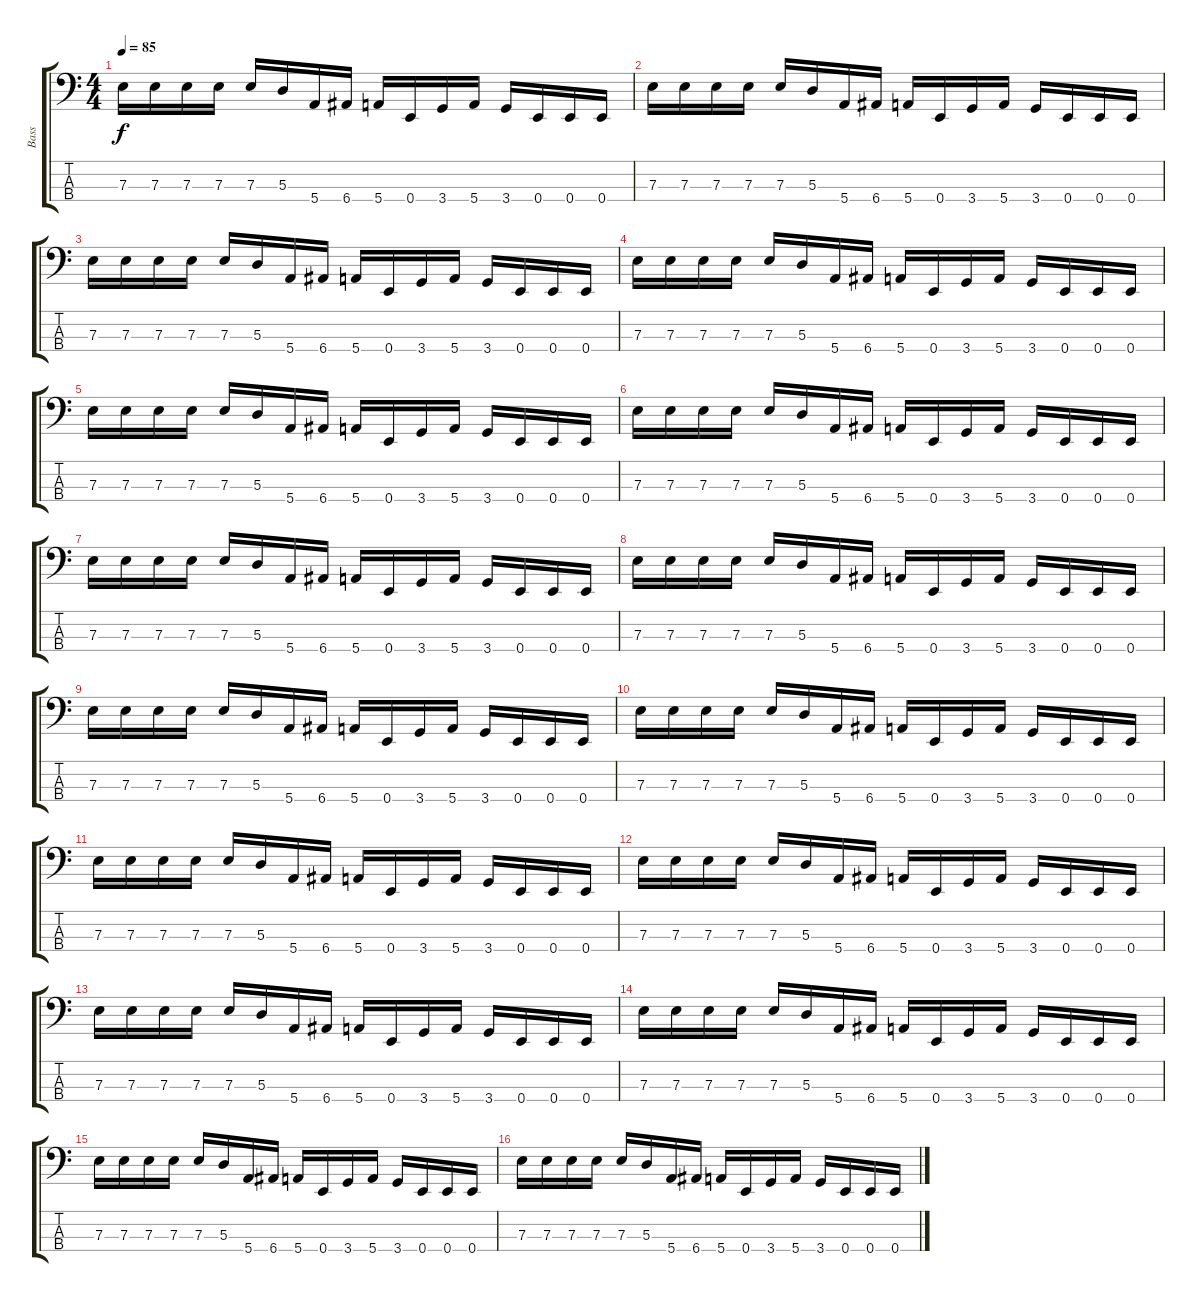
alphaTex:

\track ("Bass" "Bass") {instrument electricbassfinger}
\staff {score tabs}
\tuning (G2 D2 A1 E1) {hide}
\ts (4 4)
\tempo 85
\clef f4
\ks c
7.3.16{dy f} 7.3.16 7.3.16 7.3.16 7.3.16 5.3.16 5.4.16 6.4.16 5.4.16 0.4.16 3.4.16 5.4.16 3.4.16 0.4.16 0.4.16 0.4.16 |
7.3.16 7.3.16 7.3.16 7.3.16 7.3.16 5.3.16 5.4.16 6.4.16 5.4.16 0.4.16 3.4.16 5.4.16 3.4.16 0.4.16 0.4.16 0.4.16 |
7.3.16 7.3.16 7.3.16 7.3.16 7.3.16 5.3.16 5.4.16 6.4.16 5.4.16 0.4.16 3.4.16 5.4.16 3.4.16 0.4.16 0.4.16 0.4.16 |
7.3.16 7.3.16 7.3.16 7.3.16 7.3.16 5.3.16 5.4.16 6.4.16 5.4.16 0.4.16 3.4.16 5.4.16 3.4.16 0.4.16 0.4.16 0.4.16 |
7.3.16 7.3.16 7.3.16 7.3.16 7.3.16 5.3.16 5.4.16 6.4.16 5.4.16 0.4.16 3.4.16 5.4.16 3.4.16 0.4.16 0.4.16 0.4.16 |
7.3.16 7.3.16 7.3.16 7.3.16 7.3.16 5.3.16 5.4.16 6.4.16 5.4.16 0.4.16 3.4.16 5.4.16 3.4.16 0.4.16 0.4.16 0.4.16 |
7.3.16 7.3.16 7.3.16 7.3.16 7.3.16 5.3.16 5.4.16 6.4.16 5.4.16 0.4.16 3.4.16 5.4.16 3.4.16 0.4.16 0.4.16 0.4.16 |
7.3.16 7.3.16 7.3.16 7.3.16 7.3.16 5.3.16 5.4.16 6.4.16 5.4.16 0.4.16 3.4.16 5.4.16 3.4.16 0.4.16 0.4.16 0.4.16 |
7.3.16 7.3.16 7.3.16 7.3.16 7.3.16 5.3.16 5.4.16 6.4.16 5.4.16 0.4.16 3.4.16 5.4.16 3.4.16 0.4.16 0.4.16 0.4.16 |
7.3.16 7.3.16 7.3.16 7.3.16 7.3.16 5.3.16 5.4.16 6.4.16 5.4.16 0.4.16 3.4.16 5.4.16 3.4.16 0.4.16 0.4.16 0.4.16 |
7.3.16 7.3.16 7.3.16 7.3.16 7.3.16 5.3.16 5.4.16 6.4.16 5.4.16 0.4.16 3.4.16 5.4.16 3.4.16 0.4.16 0.4.16 0.4.16 |
7.3.16 7.3.16 7.3.16 7.3.16 7.3.16 5.3.16 5.4.16 6.4.16 5.4.16 0.4.16 3.4.16 5.4.16 3.4.16 0.4.16 0.4.16 0.4.16 |
7.3.16 7.3.16 7.3.16 7.3.16 7.3.16 5.3.16 5.4.16 6.4.16 5.4.16 0.4.16 3.4.16 5.4.16 3.4.16 0.4.16 0.4.16 0.4.16 |
7.3.16 7.3.16 7.3.16 7.3.16 7.3.16 5.3.16 5.4.16 6.4.16 5.4.16 0.4.16 3.4.16 5.4.16 3.4.16 0.4.16 0.4.16 0.4.16 |
7.3.16 7.3.16 7.3.16 7.3.16 7.3.16 5.3.16 5.4.16 6.4.16 5.4.16 0.4.16 3.4.16 5.4.16 3.4.16 0.4.16 0.4.16 0.4.16 |
7.3.16 7.3.16 7.3.16 7.3.16 7.3.16 5.3.16 5.4.16 6.4.16 5.4.16 0.4.16 3.4.16 5.4.16 3.4.16 0.4.16 0.4.16 0.4.16
